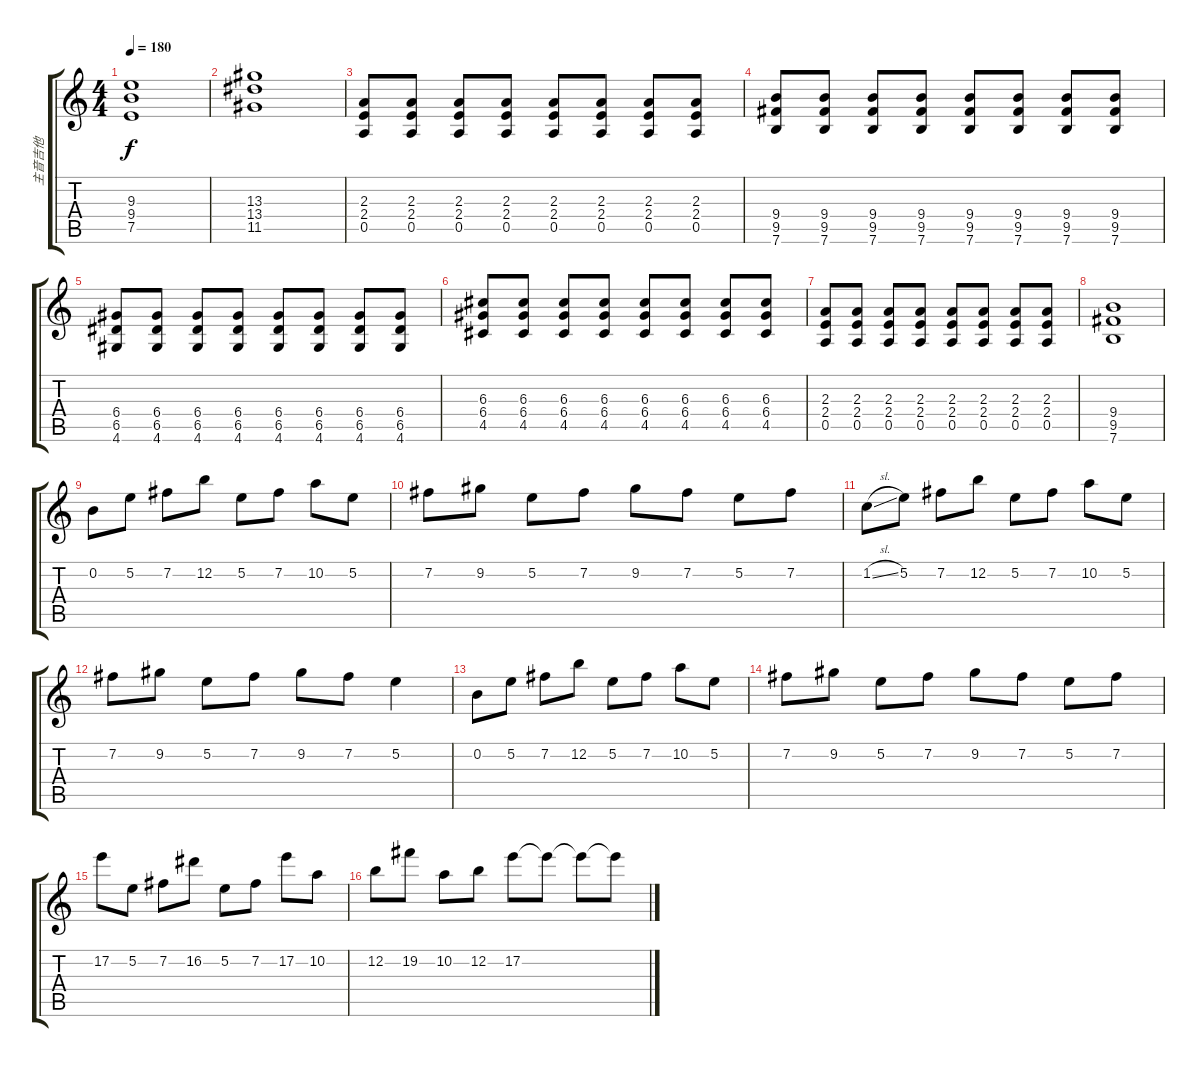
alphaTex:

\track ("主音吉他" "主音吉他") {instrument distortionguitar}
\staff {score tabs}
\tuning (E4 B3 G3 D3 A2 E2) {hide}
\ts (4 4)
\tempo 180
\clef g2
\ks c
(9.3 9.4 7.5).1{dy f} |
(13.3 13.4 11.5).1 |
(2.3 2.4 0.5).8 (2.3 2.4 0.5).8 (2.3 2.4 0.5).8 (2.3 2.4 0.5).8 (2.3 2.4 0.5).8 (2.3 2.4 0.5).8 (2.3 2.4 0.5).8 (2.3 2.4 0.5).8 |
(9.4 9.5 7.6).8 (9.4 9.5 7.6).8 (9.4 9.5 7.6).8 (9.4 9.5 7.6).8 (9.4 9.5 7.6).8 (9.4 9.5 7.6).8 (9.4 9.5 7.6).8 (9.4 9.5 7.6).8 |
(6.4 6.5 4.6).8 (6.4 6.5 4.6).8 (6.4 6.5 4.6).8 (6.4 6.5 4.6).8 (6.4 6.5 4.6).8 (6.4 6.5 4.6).8 (6.4 6.5 4.6).8 (6.4 6.5 4.6).8 |
(6.3 6.4 4.5).8 (6.3 6.4 4.5).8 (6.3 6.4 4.5).8 (6.3 6.4 4.5).8 (6.3 6.4 4.5).8 (6.3 6.4 4.5).8 (6.3 6.4 4.5).8 (6.3 6.4 4.5).8 |
(2.3 2.4 0.5).8 (2.3 2.4 0.5).8 (2.3 2.4 0.5).8 (2.3 2.4 0.5).8 (2.3 2.4 0.5).8 (2.3 2.4 0.5).8 (2.3 2.4 0.5).8 (2.3 2.4 0.5).8 |
(9.4 9.5 7.6).1 |
0.2.8{balance 8} 5.2.8 7.2.8 12.2.8 5.2.8 7.2.8 10.2.8 5.2.8 |
7.2.8{balance 8} 9.2.8 5.2.8 7.2.8 9.2.8 7.2.8 5.2.8 7.2.8 |
1.2{sl}.8{balance 8} 5.2.8 7.2.8 12.2.8 5.2.8 7.2.8 10.2.8 5.2.8 |
7.2.8{balance 8} 9.2.8 5.2.8 7.2.8 9.2.8 7.2.8 5.2.4 |
0.2.8{balance 8} 5.2.8 7.2.8 12.2.8 5.2.8 7.2.8 10.2.8 5.2.8 |
7.2.8{balance 8} 9.2.8 5.2.8 7.2.8 9.2.8 7.2.8 5.2.8 7.2.8 |
17.2.8{balance 8} 5.2.8 7.2.8 16.2.8 5.2.8 7.2.8 17.2.8 10.2.8 |
12.2.8{balance 8} 19.2.8 10.2.8 12.2.8 17.2.8 17.2{t}.8 17.2{t}.8 17.2{t}.8
